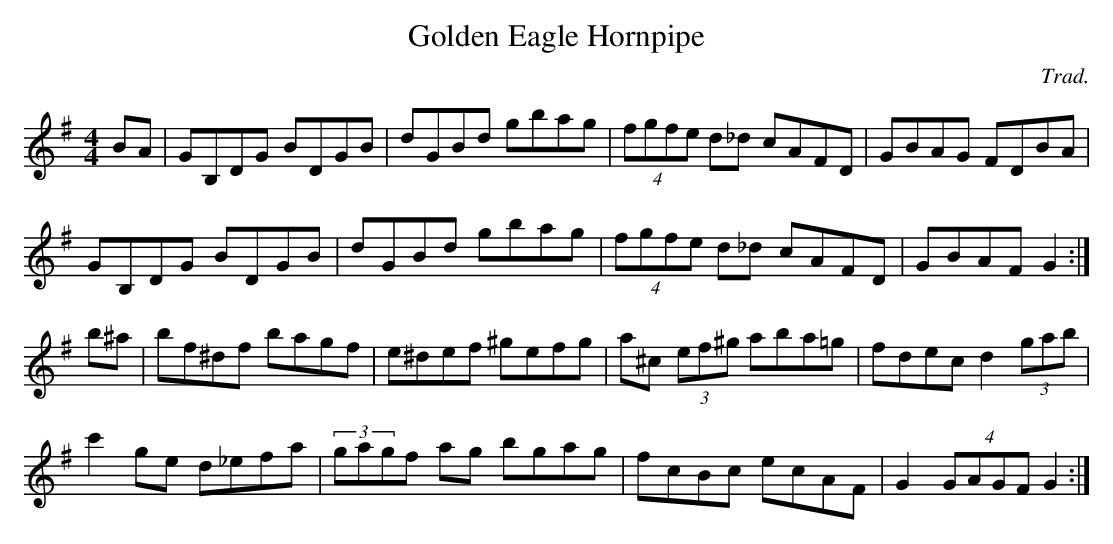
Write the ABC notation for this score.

X:1
T:Golden Eagle Hornpipe
M:4/4
L:1/8
C:Trad.
K:G
BA|GB,DG BDGB|dGBd gbag|(4fgfe d_d cAFD|GBAG FDBA|!
GB,DG BDGB|dGBd gbag|(4fgfe d_d cAFD|GBAF G2:|!
b^a|bf^df bagf|e^def ^gefg|a^c (3ef^g aba=g|fdec d2 (3gab|!
c'2 ge d_efa|(3gagf ag bgag|fcBc ecAF|G2 (4GAGF G2:|!
